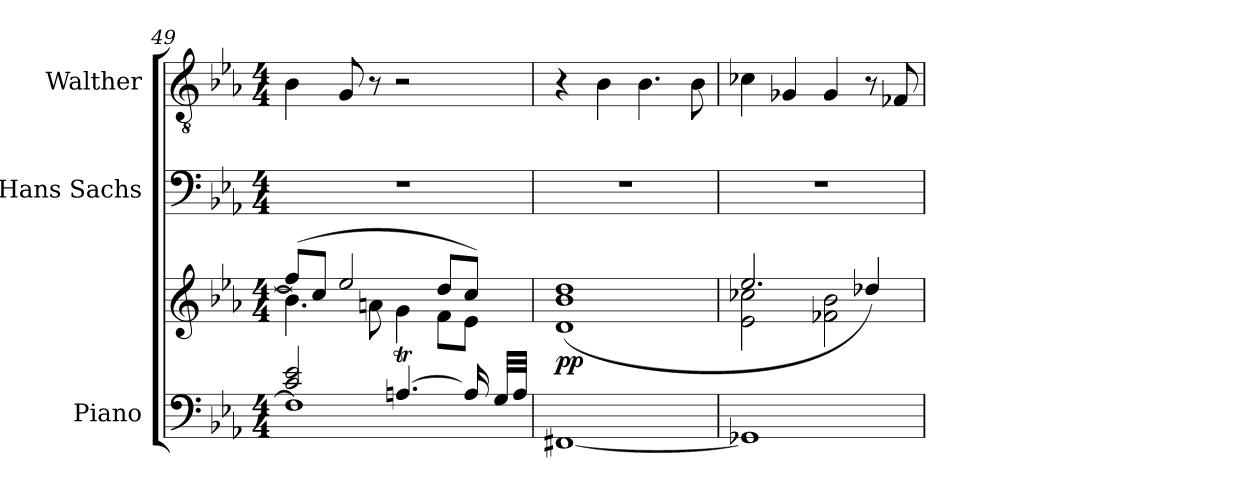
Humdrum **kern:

**kern	**kern	**dynam	**kern	**kern
*part3	*part3	*part3	*part2	*part1
*staff4	*staff3	*staff3/4	*staff2	*staff1
*I"Piano	*	*	*I"Hans Sachs	*I"Walther
*I'Pno.	*	*	*I'H. S.	*I'W.
*clefF4	*clefG2	*	*clefF4	*clefGv2
*k[b-e-a-]	*k[b-e-a-]	*	*k[b-e-a-]	*k[b-e-a-]
*M4/4	*M4/4	*	*M4/4	*M4/4
=49	=49	=49	=49	=49
*^	*^	*	*	*
2c/ 2e-/	1F]	(>8ff/L]	4.b-\]	.	1r	4B-\
.	.	8cc/J	.	.	.	.
.	.	2ee-/	.	.	.	8G/
.	.	.	8an\	.	.	8r
[4.Ant/	.	.	4g\	.	.	2r
.	.	8dd/L	8f\L	.	.	.
16A/]	.	8cc/J)	8e-\J	.	.	.
32G/LLL	.	.	.	.	.	.
32A/JJJ	.	.	.	.	.	.
*v	*v	*	*	*	*	*
*	*v	*v	*	*	*
=50	=50	=50	=50	=50
!	!	!LO:DY:b	!	!
[1FF#X	(>1d 1b- 1dd	pp	1r	4r
.	.	.	.	4B-\
.	.	.	.	4.B-\
.	.	.	.	8B-\
!!LO:LB:g=z
=51	=51	=51	=51	=51
*	*^	*	*	*
1GG-X]	2.ee-/	2e-\ 2cc-X\	.	1r	4c-X\
.	.	.	.	.	4G-X/
.	.	2f-X\ 2b-\	.	.	4G-/
.	4dd-X/)	.	.	.	8r
.	.	.	.	.	8F-X/
*	*v	*v	*	*	*
=	=	=	=	=
*-	*-	*-	*-	*-
